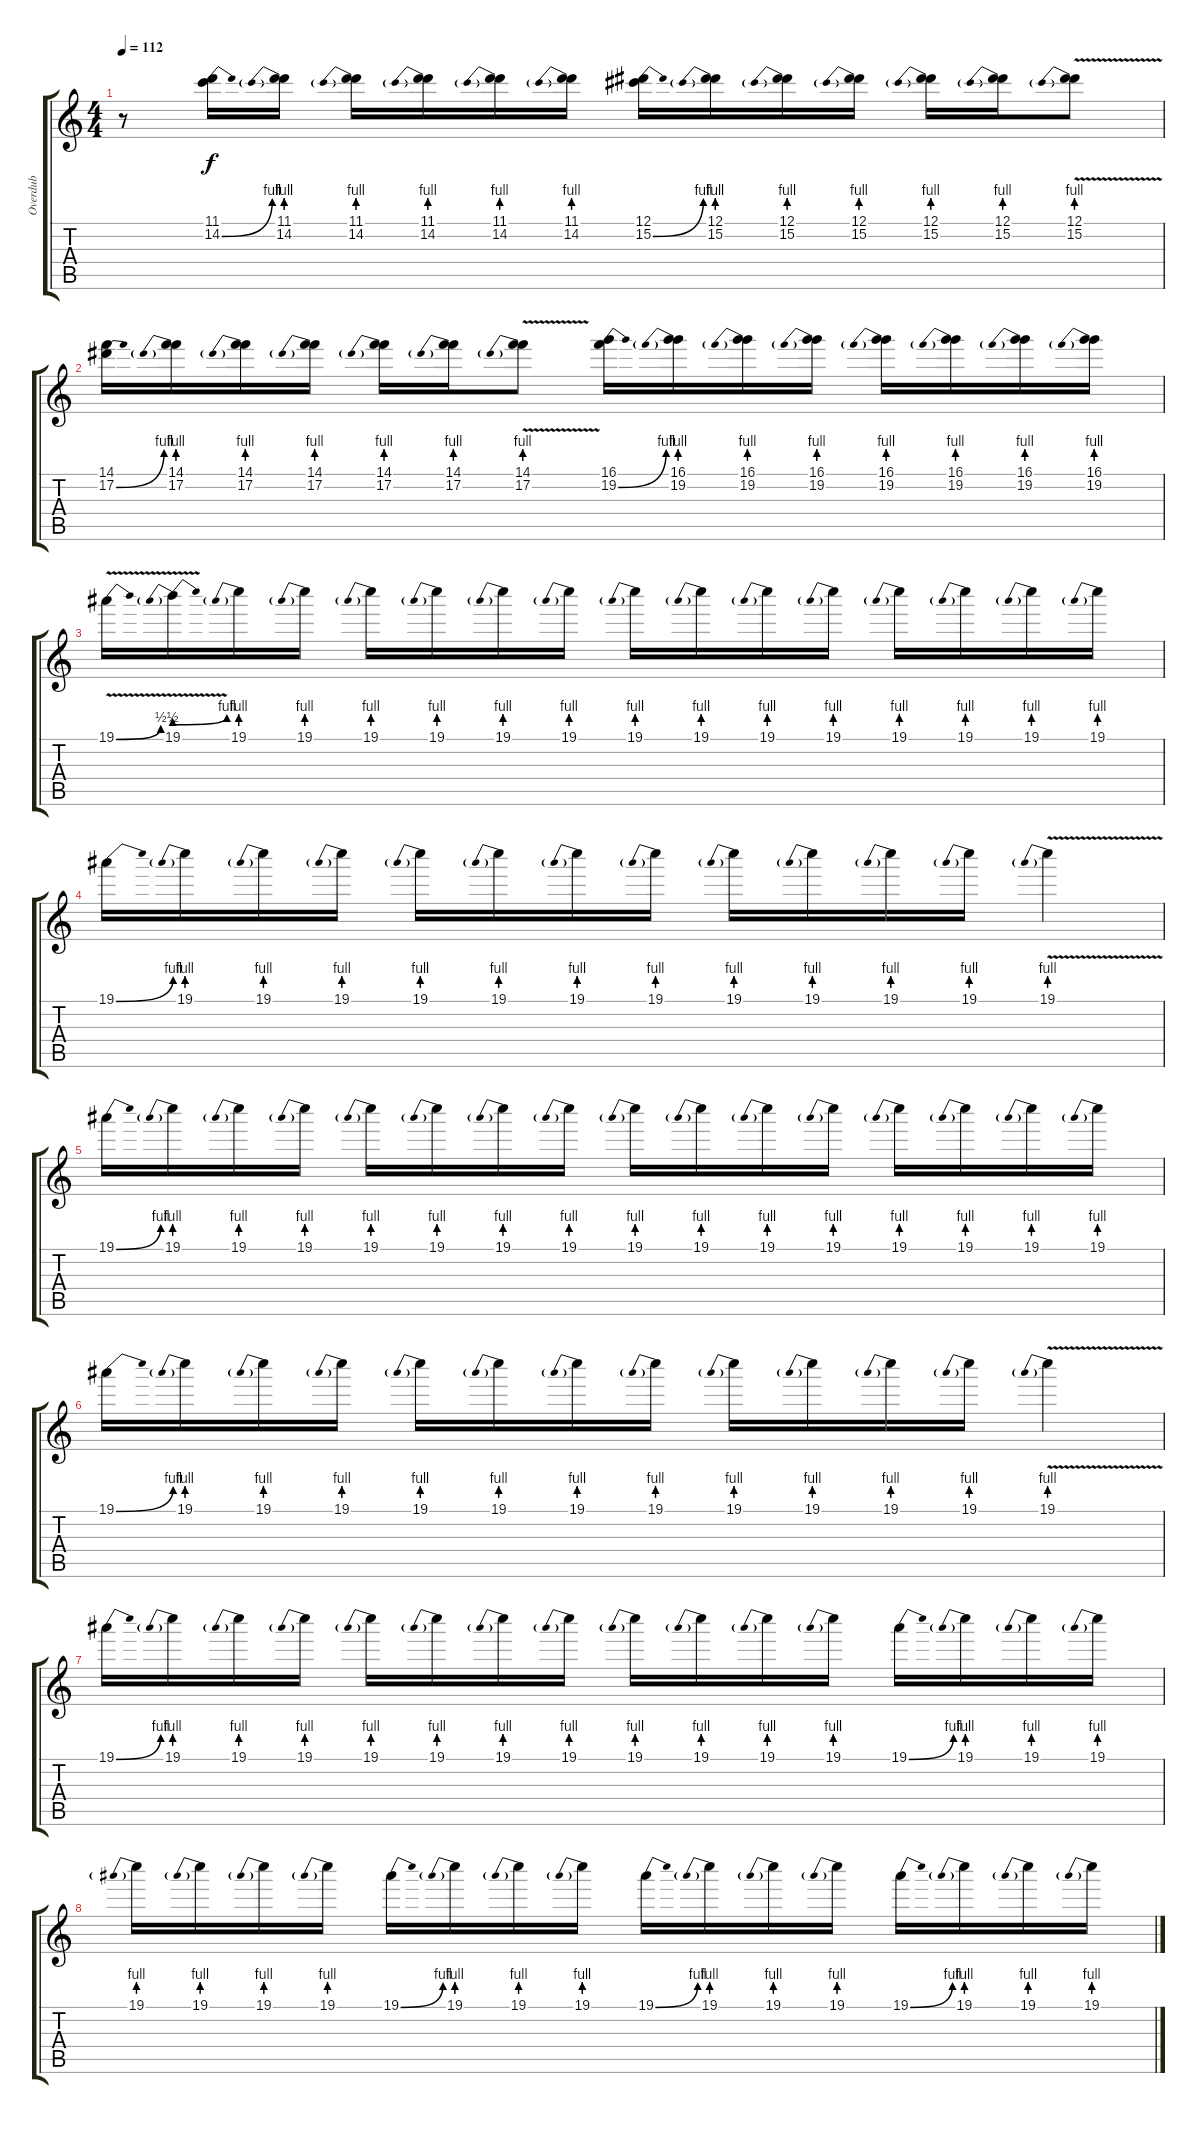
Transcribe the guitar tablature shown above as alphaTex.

\track ("Overdub" "Overdub") {instrument fretlessbass}
\staff {score tabs}
\tuning (Eb4 Bb3 Gb3 Db3 Ab2 Eb2) {hide}
\ts (4 4)
\tempo 112
\clef g2
\ks c
r.8{dy f} (11.1 14.2{be (bend 0 0 60 4)}).16 (11.1 14.2{be (prebend 0 4 60 4)}).16 (11.1 14.2{be (prebend 0 4 60 4)}).16 (11.1 14.2{be (prebend 0 4 60 4)}).16 (11.1 14.2{be (prebend 0 4 60 4)}).16 (11.1 14.2{be (prebend 0 4 60 4)}).16 (12.1 15.2{be (bend 0 0 60 4)}).16 (12.1 15.2{be (prebend 0 4 60 4)}).16 (12.1 15.2{be (prebend 0 4 60 4)}).16 (12.1 15.2{be (prebend 0 4 60 4)}).16 (12.1 15.2{be (prebend 0 4 60 4)}).16 (12.1 15.2{be (prebend 0 4 60 4)}).16 (12.1{v} 15.2{be (prebend 0 4 60 4) v}).8 |
(14.1 17.2{be (bend 0 0 60 4)}).16 (14.1 17.2{be (prebend 0 4 60 4)}).16 (14.1 17.2{be (prebend 0 4 60 4)}).16 (14.1 17.2{be (prebend 0 4 60 4)}).16 (14.1 17.2{be (prebend 0 4 60 4)}).16 (14.1 17.2{be (prebend 0 4 60 4)}).16 (14.1{v} 17.2{be (prebend 0 4 60 4) v}).8 (16.1 19.2{be (bend 0 0 60 4)}).16 (16.1 19.2{be (prebend 0 4 60 4)}).16 (16.1 19.2{be (prebend 0 4 60 4)}).16 (16.1 19.2{be (prebend 0 4 60 4)}).16 (16.1 19.2{be (prebend 0 4 60 4)}).16 (16.1 19.2{be (prebend 0 4 60 4)}).16 (16.1 19.2{be (prebend 0 4 60 4)}).16 (16.1 19.2{be (prebend 0 4 60 4)}).16 |
19.1{be (bend 0 0 60 2) v}.16 19.1{be (prebendbend 0 2 60 4) v}.16 19.1{be (prebend 0 4 60 4)}.16 19.1{be (prebend 0 4 60 4)}.16 19.1{be (prebend 0 4 60 4)}.16 19.1{be (prebend 0 4 60 4)}.16 19.1{be (prebend 0 4 60 4)}.16 19.1{be (prebend 0 4 60 4)}.16 19.1{be (prebend 0 4 60 4)}.16 19.1{be (prebend 0 4 60 4)}.16 19.1{be (prebend 0 4 60 4)}.16 19.1{be (prebend 0 4 60 4)}.16 19.1{be (prebend 0 4 60 4)}.16 19.1{be (prebend 0 4 60 4)}.16 19.1{be (prebend 0 4 60 4)}.16 19.1{be (prebend 0 4 60 4)}.16 |
19.1{be (bend 0 0 60 4)}.16 19.1{be (prebend 0 4 60 4)}.16 19.1{be (prebend 0 4 60 4)}.16 19.1{be (prebend 0 4 60 4)}.16 19.1{be (prebend 0 4 60 4)}.16 19.1{be (prebend 0 4 60 4)}.16 19.1{be (prebend 0 4 60 4)}.16 19.1{be (prebend 0 4 60 4)}.16 19.1{be (prebend 0 4 60 4)}.16 19.1{be (prebend 0 4 60 4)}.16 19.1{be (prebend 0 4 60 4)}.16 19.1{be (prebend 0 4 60 4)}.16 19.1{be (prebend 0 4 60 4) v}.4 |
19.1{be (bend 0 0 60 4)}.16 19.1{be (prebend 0 4 60 4)}.16 19.1{be (prebend 0 4 60 4)}.16 19.1{be (prebend 0 4 60 4)}.16 19.1{be (prebend 0 4 60 4)}.16 19.1{be (prebend 0 4 60 4)}.16 19.1{be (prebend 0 4 60 4)}.16 19.1{be (prebend 0 4 60 4)}.16 19.1{be (prebend 0 4 60 4)}.16 19.1{be (prebend 0 4 60 4)}.16 19.1{be (prebend 0 4 60 4)}.16 19.1{be (prebend 0 4 60 4)}.16 19.1{be (prebend 0 4 60 4)}.16 19.1{be (prebend 0 4 60 4)}.16 19.1{be (prebend 0 4 60 4)}.16 19.1{be (prebend 0 4 60 4)}.16 |
19.1{be (bend 0 0 60 4)}.16 19.1{be (prebend 0 4 60 4)}.16 19.1{be (prebend 0 4 60 4)}.16 19.1{be (prebend 0 4 60 4)}.16 19.1{be (prebend 0 4 60 4)}.16 19.1{be (prebend 0 4 60 4)}.16 19.1{be (prebend 0 4 60 4)}.16 19.1{be (prebend 0 4 60 4)}.16 19.1{be (prebend 0 4 60 4)}.16 19.1{be (prebend 0 4 60 4)}.16 19.1{be (prebend 0 4 60 4)}.16 19.1{be (prebend 0 4 60 4)}.16 19.1{be (prebend 0 4 60 4) v}.4 |
19.1{be (bend 0 0 60 4)}.16 19.1{be (prebend 0 4 60 4)}.16 19.1{be (prebend 0 4 60 4)}.16 19.1{be (prebend 0 4 60 4)}.16 19.1{be (prebend 0 4 60 4)}.16 19.1{be (prebend 0 4 60 4)}.16 19.1{be (prebend 0 4 60 4)}.16 19.1{be (prebend 0 4 60 4)}.16 19.1{be (prebend 0 4 60 4)}.16 19.1{be (prebend 0 4 60 4)}.16 19.1{be (prebend 0 4 60 4)}.16 19.1{be (prebend 0 4 60 4)}.16 19.1{be (bend 0 0 60 4)}.16 19.1{be (prebend 0 4 60 4)}.16 19.1{be (prebend 0 4 60 4)}.16 19.1{be (prebend 0 4 60 4)}.16 |
19.1{be (prebend 0 4 60 4)}.16 19.1{be (prebend 0 4 60 4)}.16 19.1{be (prebend 0 4 60 4)}.16 19.1{be (prebend 0 4 60 4)}.16 19.1{be (bend 0 0 60 4)}.16 19.1{be (prebend 0 4 60 4)}.16 19.1{be (prebend 0 4 60 4)}.16 19.1{be (prebend 0 4 60 4)}.16 19.1{be (bend 0 0 60 4)}.16 19.1{be (prebend 0 4 60 4)}.16 19.1{be (prebend 0 4 60 4)}.16 19.1{be (prebend 0 4 60 4)}.16 19.1{be (bend 0 0 60 4)}.16 19.1{be (prebend 0 4 60 4)}.16 19.1{be (prebend 0 4 60 4)}.16 19.1{be (prebend 0 4 60 4)}.16
